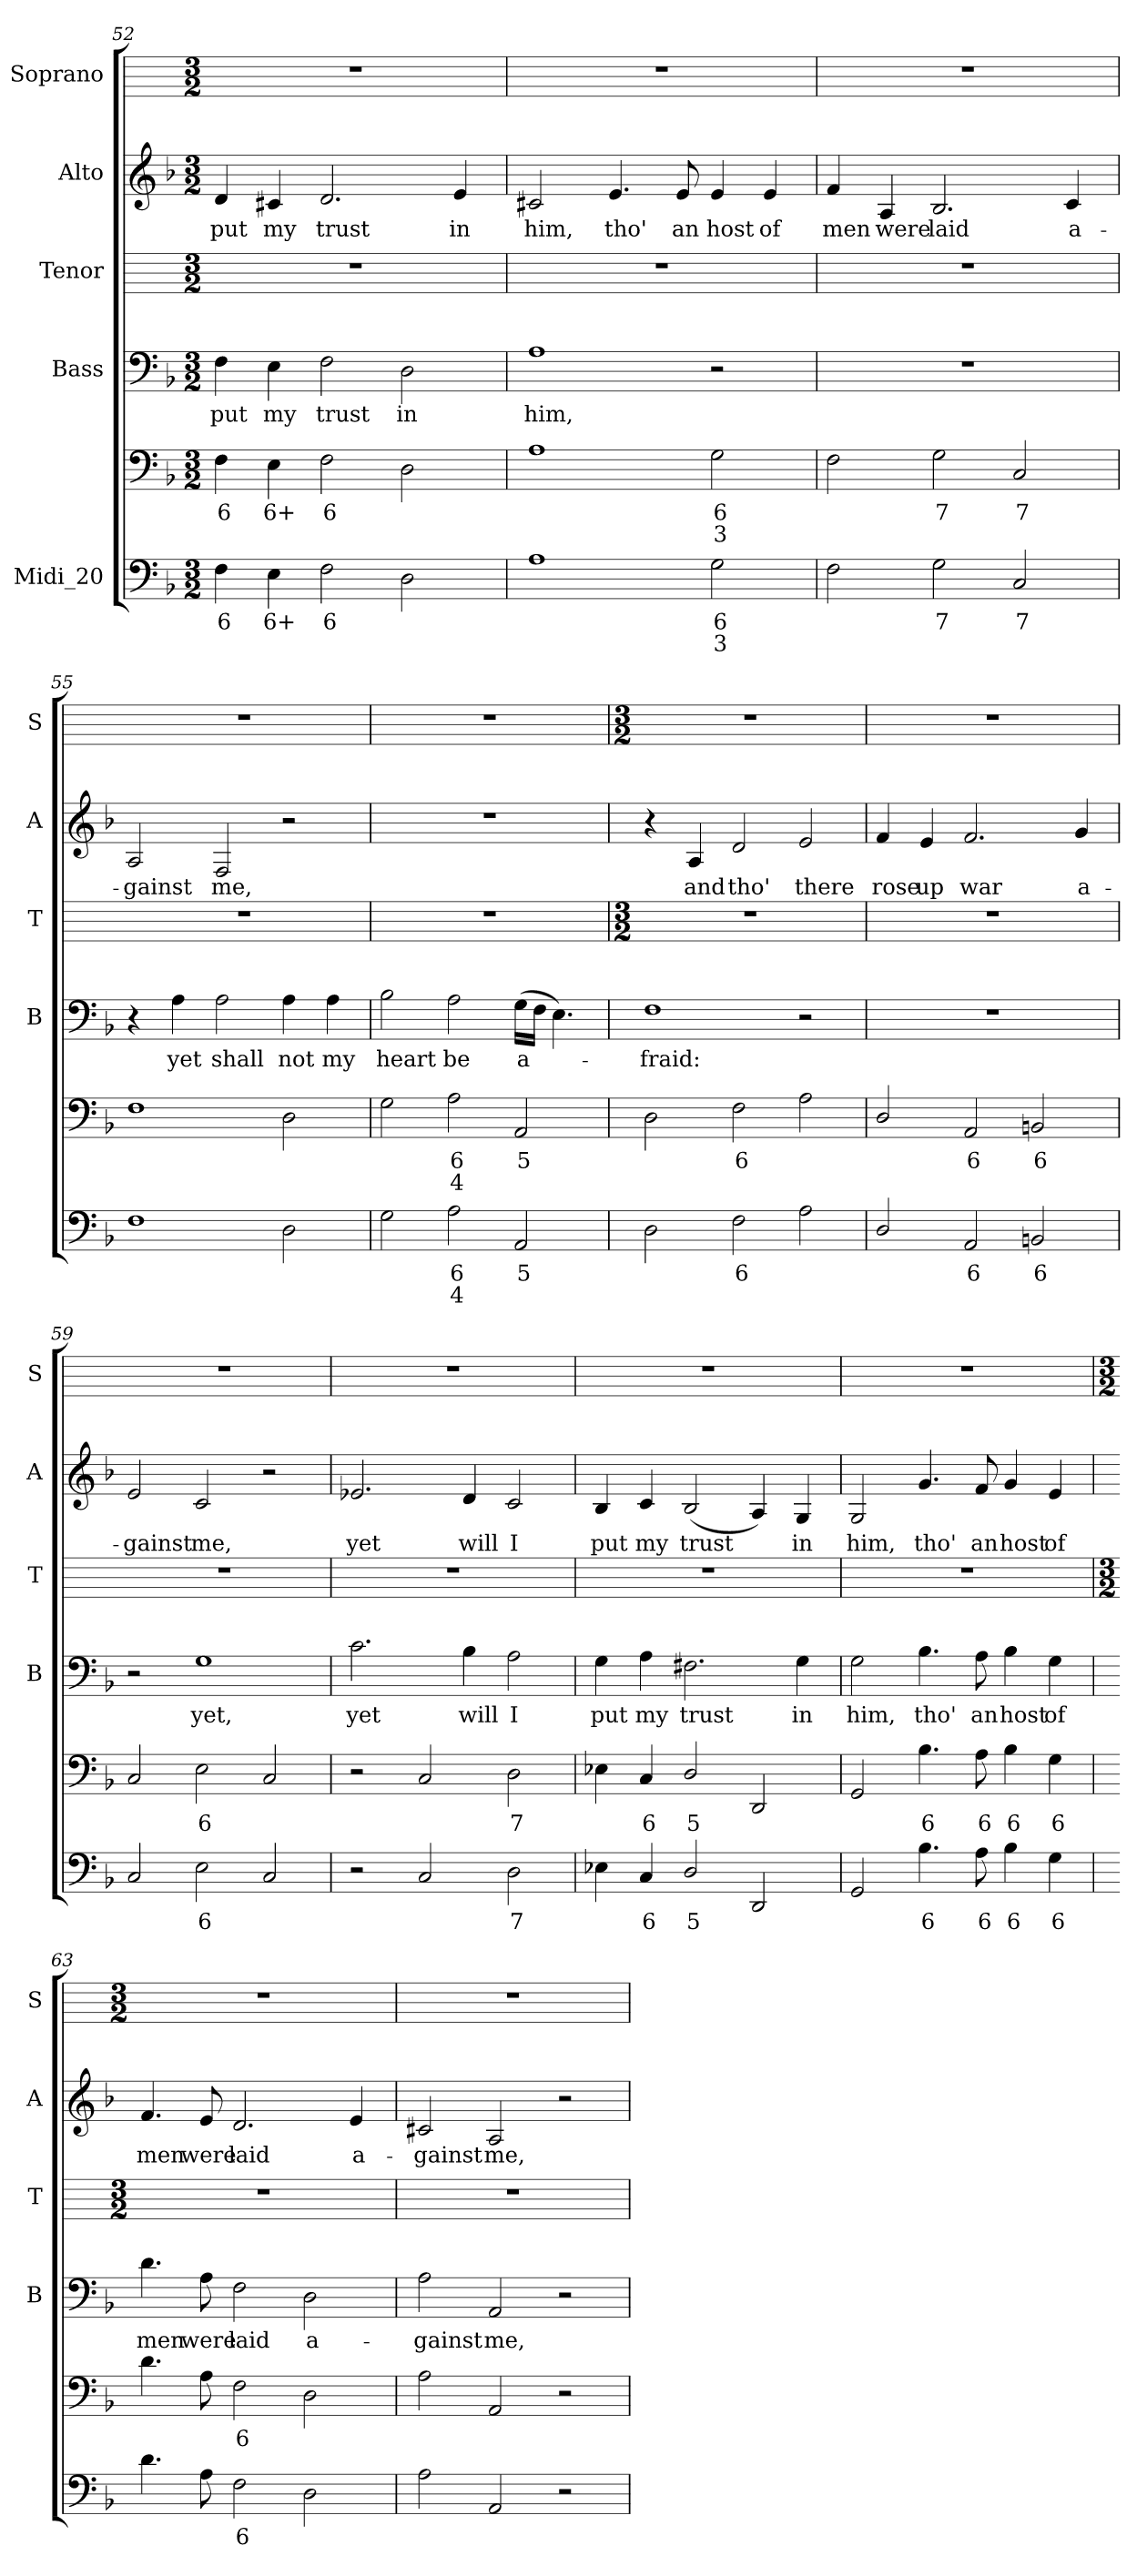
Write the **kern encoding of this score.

**kern	**text	**text	**kern	**text	**text	**kern	**text	**kern	**kern	**text	**kern
*part5	*part5	*part5	*part5	*part5	*part5	*part4	*part4	*part3	*part2	*part2	*part1
*staff6	*staff6	*staff6	*staff5	*staff5	*staff5	*staff4	*staff4	*staff3	*staff2	*staff2	*staff1
*I"Midi_20	*	*	*	*	*	*I"Bass	*	*I"Tenor	*I"Alto	*	*I"Soprano
*	*	*	*	*	*	*I'B	*	*I'T	*I'A	*	*I'S
!!LO:LB:g=z
*clefF4	*	*	*clefF4	*	*	*clefF4	*	*	*clefG2	*	*
*k[b-]	*	*	*k[b-]	*	*	*k[b-]	*	*	*k[b-]	*	*
*F:	*	*	*F:	*	*	*F:	*	*	*F:	*	*
*M3/2	*	*	*M3/2	*	*	*M3/2	*	*M3/2	*M3/2	*	*M3/2
=52	=52	=52	=52	=52	=52	=52	=52	=52	=52	=52	=52
!	!LO:LY:b	!	!	!LO:LY:b	!	!	!LO:LY:b	!	!	!LO:LY:b	!
4F	6	.	4F	6	.	4F	put	1.r	4d	put	1.r
!	!LO:LY:b	!	!	!LO:LY:b	!	!	!LO:LY:b	!	!	!LO:LY:b	!
4E	6+	.	4E	6+	.	4E	my	.	4c#X	my	.
!	!LO:LY:b	!	!	!LO:LY:b	!	!	!LO:LY:b	!	!	!LO:LY:b	!
2F	6	.	2F	6	.	2F	trust	.	2.d	trust	.
!	!	!	!	!	!	!	!LO:LY:b	!	!	!	!
2D	.	.	2D	.	.	2D	in	.	.	.	.
!	!	!	!	!	!	!	!	!	!	!LO:LY:b	!
.	.	.	.	.	.	.	.	.	4e	in	.
=53	=53	=53	=53	=53	=53	=53	=53	=53	=53	=53	=53
!	!	!	!	!	!	!	!LO:LY:b	!	!	!LO:LY:b	!
1A	.	.	1A	.	.	1A	him,	1.r	2c#X	him,	1.r
!	!	!	!	!	!	!	!	!	!	!LO:LY:b	!
.	.	.	.	.	.	.	.	.	4.e	tho'	.
!	!	!	!	!	!	!	!	!	!	!LO:LY:b	!
.	.	.	.	.	.	.	.	.	8e	an	.
!	!LO:LY:b	!LO:LY:b	!	!LO:LY:b	!LO:LY:b	!	!	!	!	!LO:LY:b	!
2G	6	3	2G	6	3	2r	.	.	4e	host	.
!	!	!	!	!	!	!	!	!	!	!LO:LY:b	!
.	.	.	.	.	.	.	.	.	4e	of	.
=54	=54	=54	=54	=54	=54	=54	=54	=54	=54	=54	=54
!	!	!	!	!	!	!LO:N:vis=1	!	!	!	!LO:LY:b	!
2F	.	.	2F	.	.	1.r	.	1.r	4f	men	1.r
!	!	!	!	!	!	!	!	!	!	!LO:LY:b	!
.	.	.	.	.	.	.	.	.	4A	were	.
!	!LO:LY:b	!	!	!LO:LY:b	!	!	!	!	!	!LO:LY:b	!
2G	7	.	2G	7	.	.	.	.	2.B-	laid	.
!	!LO:LY:b	!	!	!LO:LY:b	!	!	!	!	!	!	!
2C	7	.	2C	7	.	.	.	.	.	.	.
!	!	!	!	!	!	!	!	!	!	!LO:LY:b	!
.	.	.	.	.	.	.	.	.	4c	a-	.
=55	=55	=55	=55	=55	=55	=55	=55	=55	=55	=55	=55
!	!	!	!	!	!	!	!	!	!	!LO:LY:b	!
1F	.	.	1F	.	.	4r	.	1.r	2A	-gainst	1.r
!	!	!	!	!	!	!	!LO:LY:b	!	!	!	!
.	.	.	.	.	.	4A	yet	.	.	.	.
!	!	!	!	!	!	!	!LO:LY:b	!	!	!LO:LY:b	!
.	.	.	.	.	.	2A	shall	.	2F	me,	.
!	!	!	!	!	!	!	!LO:LY:b	!	!	!	!
2D	.	.	2D	.	.	4A	not	.	2r	.	.
!	!	!	!	!	!	!	!LO:LY:b	!	!	!	!
.	.	.	.	.	.	4A	my	.	.	.	.
=56	=56	=56	=56	=56	=56	=56	=56	=56	=56	=56	=56
!	!	!	!	!	!	!	!LO:LY:b	!	!LO:N:vis=1	!	!
2G	.	.	2G	.	.	2B-	heart	1.r	1.r	.	1.r
!	!LO:LY:b	!LO:LY:b	!	!LO:LY:b	!LO:LY:b	!	!LO:LY:b	!	!	!	!
2A	6	4	2A	6	4	2A	be	.	.	.	.
!	!LO:LY:b	!	!	!LO:LY:b	!	!	!LO:LY:b	!	!	!	!
2AA	5	.	2AA	5	.	(>16GLL	a-	.	.	.	.
.	.	.	.	.	.	16FJJ	.	.	.	.	.
.	.	.	.	.	.	4.E)	.	.	.	.	.
!!LO:LB:g=z
=57	=57	=57	=57	=57	=57	=57	=57	=57	=57	=57	=57
*	*	*	*	*	*	*	*	*M3/2	*	*	*M3/2
!	!	!	!	!	!	!	!LO:LY:b	!	!	!	!
2D	.	.	2D	.	.	1F	fraid:	1.r	4r	.	1.r
!	!	!	!	!	!	!	!	!	!	!LO:LY:b	!
.	.	.	.	.	.	.	.	.	4A	and	.
!	!LO:LY:b	!	!	!LO:LY:b	!	!	!	!	!	!LO:LY:b	!
2F	6	.	2F	6	.	.	.	.	2d	tho'	.
!	!	!	!	!	!	!	!	!	!	!LO:LY:b	!
2A	.	.	2A	.	.	2r	.	.	2e	there	.
=58	=58	=58	=58	=58	=58	=58	=58	=58	=58	=58	=58
!	!	!	!	!	!	!LO:N:vis=1	!	!	!	!LO:LY:b	!
2D/	.	.	2D/	.	.	1.r	.	1.r	4f	rose	1.r
!	!	!	!	!	!	!	!	!	!	!LO:LY:b	!
.	.	.	.	.	.	.	.	.	4e	up	.
!	!LO:LY:b	!	!	!LO:LY:b	!	!	!	!	!	!LO:LY:b	!
2AA	6	.	2AA	6	.	.	.	.	2.f	war	.
!	!LO:LY:b	!	!	!LO:LY:b	!	!	!	!	!	!	!
2BBn	6	.	2BBn	6	.	.	.	.	.	.	.
!	!	!	!	!	!	!	!	!	!	!LO:LY:b	!
.	.	.	.	.	.	.	.	.	4g	a-	.
=59	=59	=59	=59	=59	=59	=59	=59	=59	=59	=59	=59
!	!	!	!	!	!	!	!	!	!	!LO:LY:b	!
2C	.	.	2C	.	.	2r	.	1.r	2e	-gainst	1.r
!	!LO:LY:b	!	!	!LO:LY:b	!	!	!LO:LY:b	!	!	!LO:LY:b	!
2E	6	.	2E	6	.	1G	yet,	.	2c	me,	.
2C	.	.	2C	.	.	.	.	.	2r	.	.
=60	=60	=60	=60	=60	=60	=60	=60	=60	=60	=60	=60
!	!	!	!	!	!	!	!LO:LY:b	!	!	!LO:LY:b	!
2r	.	.	2r	.	.	2.c	yet	1.r	2.e-X	yet	1.r
2C	.	.	2C	.	.	.	.	.	.	.	.
!	!	!	!	!	!	!	!LO:LY:b	!	!	!LO:LY:b	!
.	.	.	.	.	.	4B-	will	.	4d	will	.
!	!LO:LY:b	!	!	!LO:LY:b	!	!	!LO:LY:b	!	!	!LO:LY:b	!
2D	7	.	2D	7	.	2A	I	.	2c	I	.
=61	=61	=61	=61	=61	=61	=61	=61	=61	=61	=61	=61
!	!	!	!	!	!	!	!LO:LY:b	!	!	!LO:LY:b	!
4E-X	.	.	4E-X	.	.	4G	put	1.r	4B-	put	1.r
!	!LO:LY:b	!	!	!LO:LY:b	!	!	!LO:LY:b	!	!	!LO:LY:b	!
4C	6	.	4C	6	.	4A	my	.	4c	my	.
!	!LO:LY:b	!	!	!LO:LY:b	!	!	!LO:LY:b	!	!	!LO:LY:b	!
2D/	5	.	2D/	5	.	2.F#X	trust	.	(<2B-	trust	.
2DD	.	.	2DD	.	.	.	.	.	4A)	.	.
!	!	!	!	!	!	!	!LO:LY:b	!	!	!LO:LY:b	!
.	.	.	.	.	.	4G	in	.	4G	in	.
=62	=62	=62	=62	=62	=62	=62	=62	=62	=62	=62	=62
!	!	!	!	!	!	!	!LO:LY:b	!	!	!LO:LY:b	!
2GG	.	.	2GG	.	.	2G	him,	1.r	2G	him,	1.r
!	!LO:LY:b	!	!	!LO:LY:b	!	!	!LO:LY:b	!	!	!LO:LY:b	!
4.B-	6	.	4.B-	6	.	4.B-	tho'	.	4.g	tho'	.
!	!LO:LY:b	!	!	!LO:LY:b	!	!	!LO:LY:b	!	!	!LO:LY:b	!
8A	6	.	8A	6	.	8A	an	.	8f	an	.
!	!LO:LY:b	!	!	!LO:LY:b	!	!	!LO:LY:b	!	!	!LO:LY:b	!
4B-	6	.	4B-	6	.	4B-	host	.	4g	host	.
!	!LO:LY:b	!	!	!LO:LY:b	!	!	!LO:LY:b	!	!	!LO:LY:b	!
4G	6	.	4G	6	.	4G	of	.	4e	of	.
!!LO:LB:g=z
=63	=63	=63	=63	=63	=63	=63	=63	=63	=63	=63	=63
*	*	*	*	*	*	*	*	*M3/2	*	*	*M3/2
!	!	!	!	!	!	!	!LO:LY:b	!	!	!LO:LY:b	!
4.d	.	.	4.d	.	.	4.d	men	1.r	4.f	men	1.r
!	!	!	!	!	!	!	!LO:LY:b	!	!	!LO:LY:b	!
8A	.	.	8A	.	.	8A	were	.	8e	were	.
!	!LO:LY:b	!	!	!LO:LY:b	!	!	!LO:LY:b	!	!	!LO:LY:b	!
2F	6	.	2F	6	.	2F	laid	.	2.d	laid	.
!	!	!	!	!	!	!	!LO:LY:b	!	!	!	!
2D	.	.	2D	.	.	2D	a-	.	.	.	.
!	!	!	!	!	!	!	!	!	!	!LO:LY:b	!
.	.	.	.	.	.	.	.	.	4e	a-	.
=64	=64	=64	=64	=64	=64	=64	=64	=64	=64	=64	=64
!	!	!	!	!	!	!	!LO:LY:b	!	!	!LO:LY:b	!
2A	.	.	2A	.	.	2A	-gainst	1.r	2c#X	-gainst	1.r
!	!	!	!	!	!	!	!LO:LY:b	!	!	!LO:LY:b	!
2AA	.	.	2AA	.	.	2AA	me,	.	2A	me,	.
2r	.	.	2r	.	.	2r	.	.	2r	.	.
=	=	=	=	=	=	=	=	=	=	=	=
*-	*-	*-	*-	*-	*-	*-	*-	*-	*-	*-	*-
